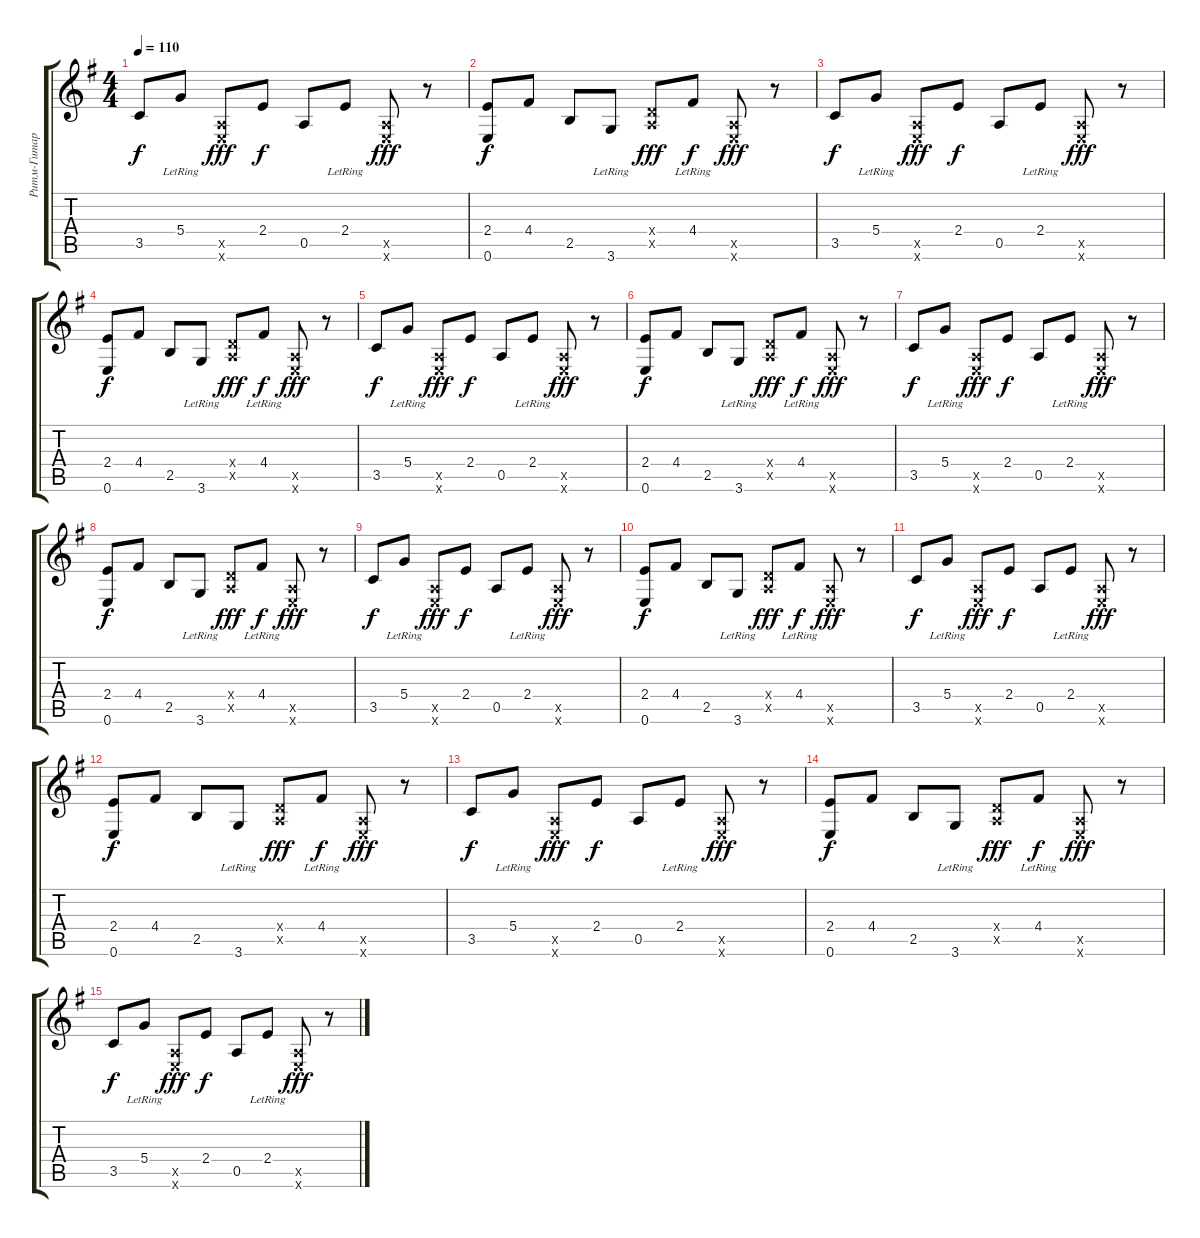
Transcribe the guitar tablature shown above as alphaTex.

\track ("Ритм-Гитара" "Ритм-Гитар") {instrument acousticguitarsteel}
\staff {score tabs}
\tuning (E4 B3 G3 D3 A2 E2) {hide}
\ts (4 4)
\tempo 110
\clef g2
\ks eminor
3.5.8{dy f} 5.4{lr}.8 (0.5{x} 0.6{x}).8{dy fff} 2.4.8{dy f} 0.5.8 2.4{lr}.8 (0.5{x} 0.6{x}).8{dy fff} r.8 |
(2.4 0.6).8{dy f} 4.4.8 2.5.8 3.6{lr}.8 (0.4{x} 0.5{x}).8{dy fff} 4.4{lr}.8{dy f} (0.5{x} 0.6{x}).8{dy fff} r.8 |
3.5.8{dy f} 5.4{lr}.8 (0.5{x} 0.6{x}).8{dy fff} 2.4.8{dy f} 0.5.8 2.4{lr}.8 (0.5{x} 0.6{x}).8{dy fff} r.8 |
(2.4 0.6).8{dy f} 4.4.8 2.5.8 3.6{lr}.8 (0.4{x} 0.5{x}).8{dy fff} 4.4{lr}.8{dy f} (0.5{x} 0.6{x}).8{dy fff} r.8 |
3.5.8{dy f} 5.4{lr}.8 (0.5{x} 0.6{x}).8{dy fff} 2.4.8{dy f} 0.5.8 2.4{lr}.8 (0.5{x} 0.6{x}).8{dy fff} r.8 |
(2.4 0.6).8{dy f} 4.4.8 2.5.8 3.6{lr}.8 (0.4{x} 0.5{x}).8{dy fff} 4.4{lr}.8{dy f} (0.5{x} 0.6{x}).8{dy fff} r.8 |
3.5.8{dy f} 5.4{lr}.8 (0.5{x} 0.6{x}).8{dy fff} 2.4.8{dy f} 0.5.8 2.4{lr}.8 (0.5{x} 0.6{x}).8{dy fff} r.8 |
(2.4 0.6).8{dy f} 4.4.8 2.5.8 3.6{lr}.8 (0.4{x} 0.5{x}).8{dy fff} 4.4{lr}.8{dy f} (0.5{x} 0.6{x}).8{dy fff} r.8 |
3.5.8{dy f} 5.4{lr}.8 (0.5{x} 0.6{x}).8{dy fff} 2.4.8{dy f} 0.5.8 2.4{lr}.8 (0.5{x} 0.6{x}).8{dy fff} r.8 |
(2.4 0.6).8{dy f} 4.4.8 2.5.8 3.6{lr}.8 (0.4{x} 0.5{x}).8{dy fff} 4.4{lr}.8{dy f} (0.5{x} 0.6{x}).8{dy fff} r.8 |
3.5.8{dy f} 5.4{lr}.8 (0.5{x} 0.6{x}).8{dy fff} 2.4.8{dy f} 0.5.8 2.4{lr}.8 (0.5{x} 0.6{x}).8{dy fff} r.8 |
(2.4 0.6).8{dy f} 4.4.8 2.5.8 3.6{lr}.8 (0.4{x} 0.5{x}).8{dy fff} 4.4{lr}.8{dy f} (0.5{x} 0.6{x}).8{dy fff} r.8 |
3.5.8{dy f} 5.4{lr}.8 (0.5{x} 0.6{x}).8{dy fff} 2.4.8{dy f} 0.5.8 2.4{lr}.8 (0.5{x} 0.6{x}).8{dy fff} r.8 |
(2.4 0.6).8{dy f} 4.4.8 2.5.8 3.6{lr}.8 (0.4{x} 0.5{x}).8{dy fff} 4.4{lr}.8{dy f} (0.5{x} 0.6{x}).8{dy fff} r.8 |
3.5.8{dy f} 5.4{lr}.8 (0.5{x} 0.6{x}).8{dy fff} 2.4.8{dy f} 0.5.8 2.4{lr}.8 (0.5{x} 0.6{x}).8{dy fff} r.8
